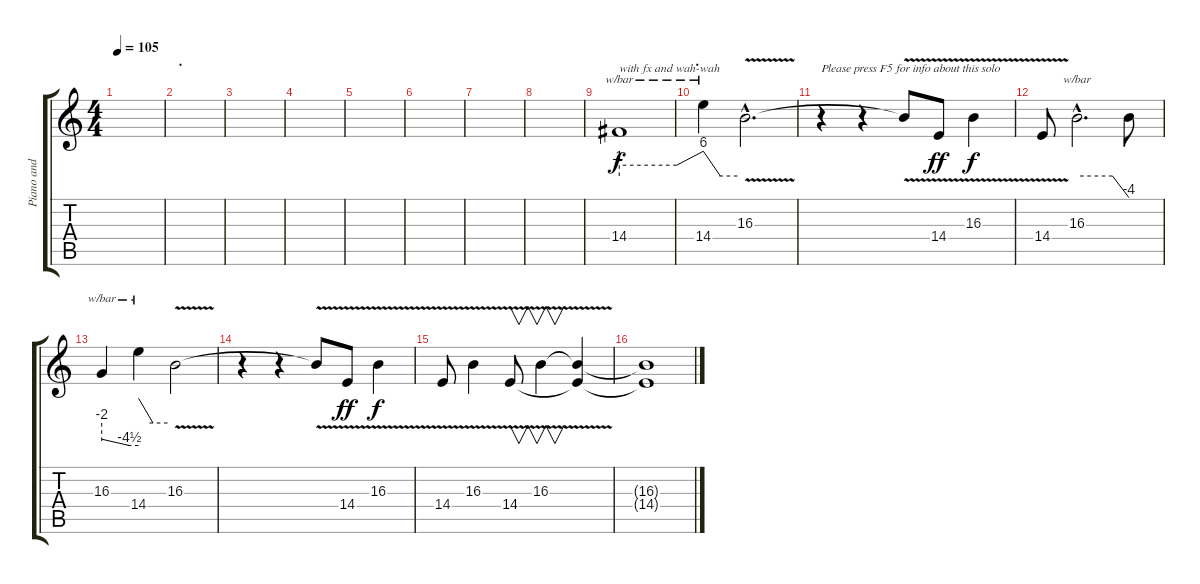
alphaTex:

\track ("Piano and fx" "Piano and ") {instrument brightacousticpiano}
\staff {score tabs}
\tuning (E4 B3 G3 D3 A2 E2) {hide}
\ts (4 4)
\tempo 105
\clef g2
\ks c
|
\section ("" ".")
|
|
|
|
|
|
|
14.4.1{tbe (custom default 0 4 41 4 60 24) txt "with fx and wah-wah" volume 16 instrument overdrivenguitar} |
\section ("" ".")
14.4.4{tbe (custom default 0 24 30 0 60 0)} 16.3{v hac}.2{d} |
r.4{txt "Please press F5 for info about this solo"} r.4 16.3{t}.8 14.4{v}.8{dy ff} 16.3{v}.4{dy f} |
14.4{v}.8 16.3{hac}.2{d tbe (custom default 0 0 41 0 60 -16)} 16.3{t}.8 |
16.3.4{tbe (custom default 0 -8 45 -18 60 -18)} 14.4.4{tbe (custom default 0 24 30 0 60 0)} 16.3{v}.2 |
r.4 r.4 16.3{t}.8 14.4{v}.8{dy ff} 16.3{v}.4{dy f} |
14.4{v}.8 16.3{v}.4 14.4{v}.8{v} 16.3{v}.4{v volume 6} (16.3{t} 14.4{t}).4 |
(16.3{t} 14.4{t}).1
